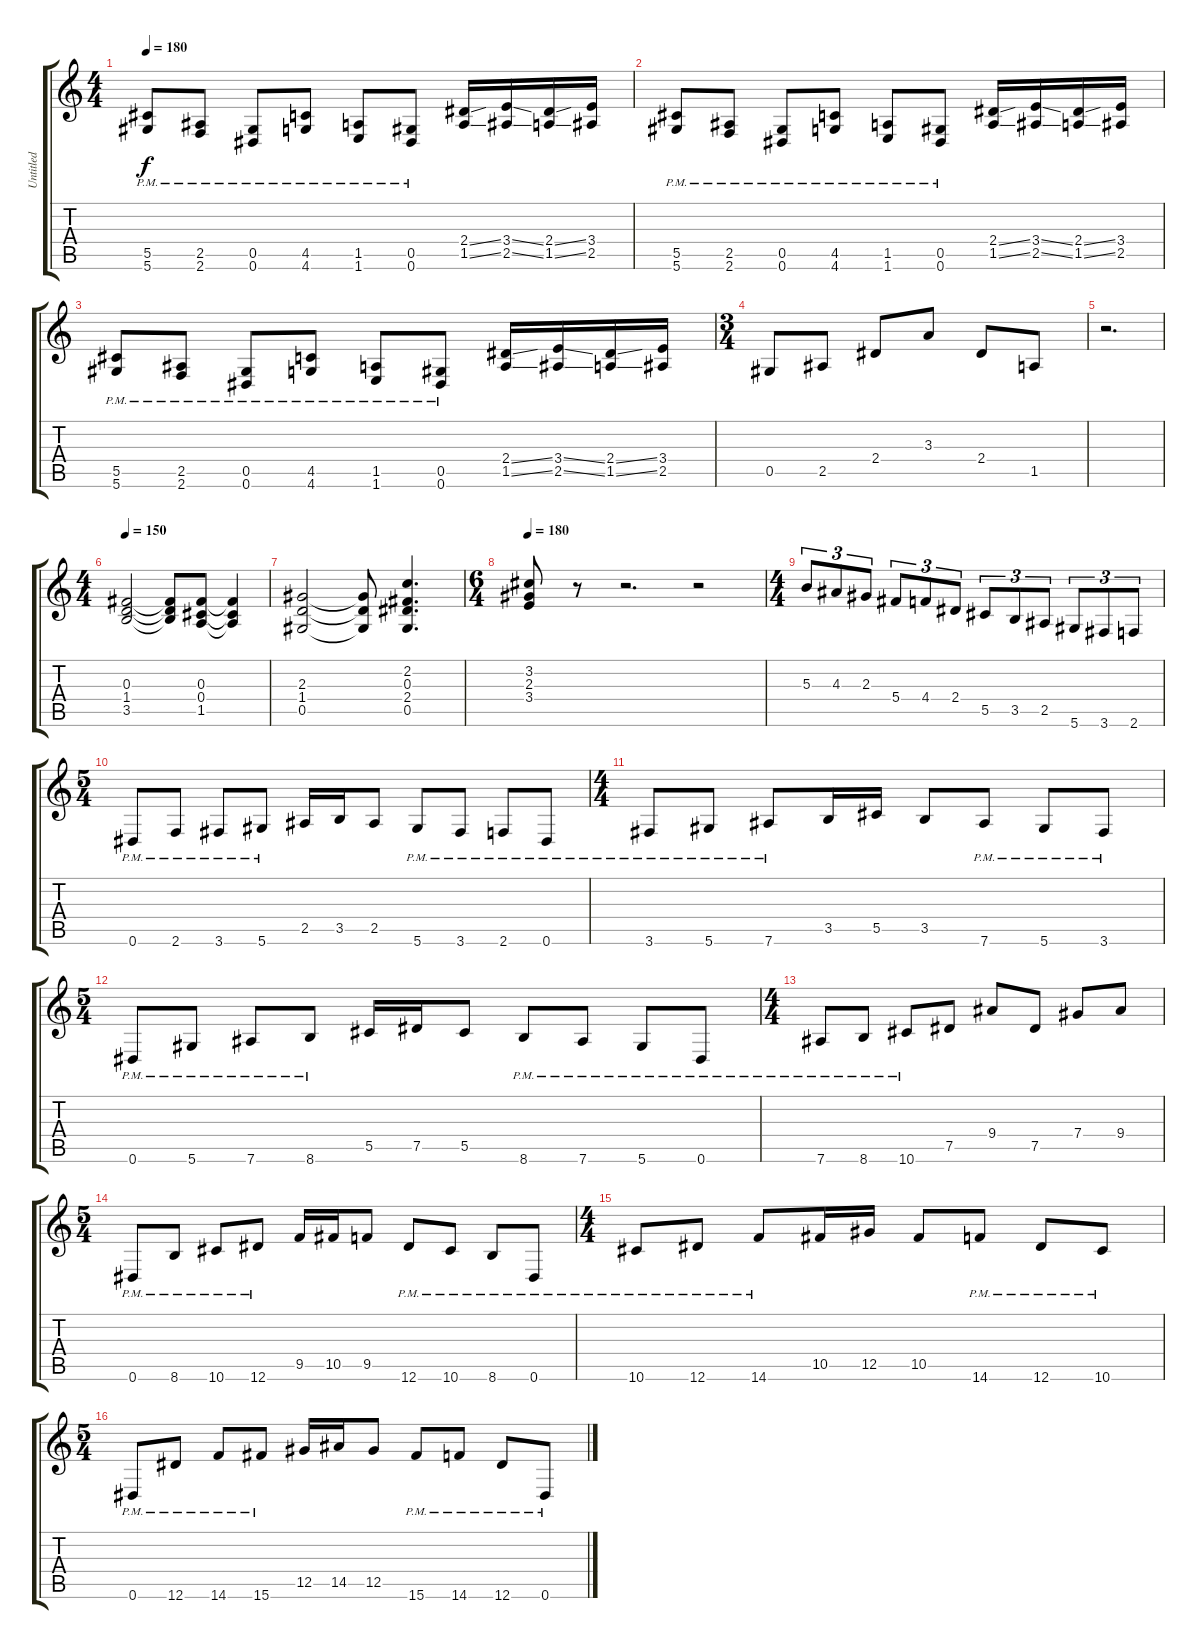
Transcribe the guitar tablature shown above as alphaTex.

\track ("Untitled" "Untitled") {instrument distortionguitar}
\staff {score tabs}
\tuning (Eb4 Bb3 Gb3 Db3 Ab2 Eb2) {hide}
\ts (4 4)
\tempo 180
\clef g2
\ks c
(5.5{pm} 5.6{pm}).8{dy f} (2.5{pm} 2.6{pm}).8 (0.5{pm} 0.6{pm}).8 (4.5{pm} 4.6{pm}).8 (1.5{pm} 1.6{pm}).8 (0.5{pm} 0.6{pm}).8 (2.4{ss} 1.5{ss}).16 (3.4{ss} 2.5{ss}).16 (2.4{ss} 1.5{ss}).16 (3.4 2.5).16 |
(5.5{pm} 5.6{pm}).8 (2.5{pm} 2.6{pm}).8 (0.5{pm} 0.6{pm}).8 (4.5{pm} 4.6{pm}).8 (1.5{pm} 1.6{pm}).8 (0.5{pm} 0.6{pm}).8 (2.4{ss} 1.5{ss}).16 (3.4{ss} 2.5{ss}).16 (2.4{ss} 1.5{ss}).16 (3.4 2.5).16 |
(5.5{pm} 5.6{pm}).8 (2.5{pm} 2.6{pm}).8 (0.5{pm} 0.6{pm}).8 (4.5{pm} 4.6{pm}).8 (1.5{pm} 1.6{pm}).8 (0.5{pm} 0.6{pm}).8 (2.4{ss} 1.5{ss}).16 (3.4{ss} 2.5{ss}).16 (2.4{ss} 1.5{ss}).16 (3.4 2.5).16 |
\ts (3 4)
0.5.8 2.5.8 2.4.8 3.3.8 2.4.8 1.5.8 |
r.2{d} |
\ts (4 4)
\tempo 150
(0.3 1.4 3.5).2 (0.3{t} 1.4{t} 3.5{t}).8 (0.3 0.4 1.5).8 (0.3{t} 0.4{t} 1.5{t}).4 |
(2.3 1.4 0.5).2 (2.3{t} 1.4{t} 0.5{t}).8 (2.2 0.3 2.4 0.5).4{d} |
\ts (6 4)
\tempo 180
(3.2 2.3 3.4).8 r.8 r.2{d} r.2 |
\ts (4 4)
5.3.8{tu (3 2)} 4.3.8{tu (3 2)} 2.3.8{tu (3 2)} 5.4.8{tu (3 2)} 4.4.8{tu (3 2)} 2.4.8{tu (3 2)} 5.5.8{tu (3 2)} 3.5.8{tu (3 2)} 2.5.8{tu (3 2)} 5.6.8{tu (3 2)} 3.6.8{tu (3 2)} 2.6.8{tu (3 2)} |
\ts (5 4)
0.6{pm}.8 2.6{pm}.8 3.6{pm}.8 5.6{pm}.8 2.5.16 3.5.16 2.5.8 5.6{pm}.8 3.6{pm}.8 2.6{pm}.8 0.6{pm}.8 |
\ts (4 4)
3.6{pm}.8 5.6{pm}.8 7.6{pm}.8 3.5.16 5.5.16 3.5.8 7.6{pm}.8 5.6{pm}.8 3.6{pm}.8 |
\ts (5 4)
0.6{pm}.8 5.6{pm}.8 7.6{pm}.8 8.6{pm}.8 5.5.16 7.5.16 5.5.8 8.6{pm}.8 7.6{pm}.8 5.6{pm}.8 0.6{pm}.8 |
\ts (4 4)
7.6{pm}.8 8.6{pm}.8 10.6{pm}.8 7.5.8 9.4.8 7.5.8 7.4.8 9.4.8 |
\ts (5 4)
0.6{pm}.8 8.6{pm}.8 10.6{pm}.8 12.6{pm}.8 9.5.16 10.5.16 9.5.8 12.6{pm}.8 10.6{pm}.8 8.6{pm}.8 0.6{pm}.8 |
\ts (4 4)
10.6{pm}.8 12.6{pm}.8 14.6{pm}.8 10.5.16 12.5.16 10.5.8 14.6{pm}.8 12.6{pm}.8 10.6{pm}.8 |
\ts (5 4)
0.6{pm}.8 12.6{pm}.8 14.6{pm}.8 15.6{pm}.8 12.5.16 14.5.16 12.5.8 15.6{pm}.8 14.6{pm}.8 12.6{pm}.8 0.6{pm}.8
